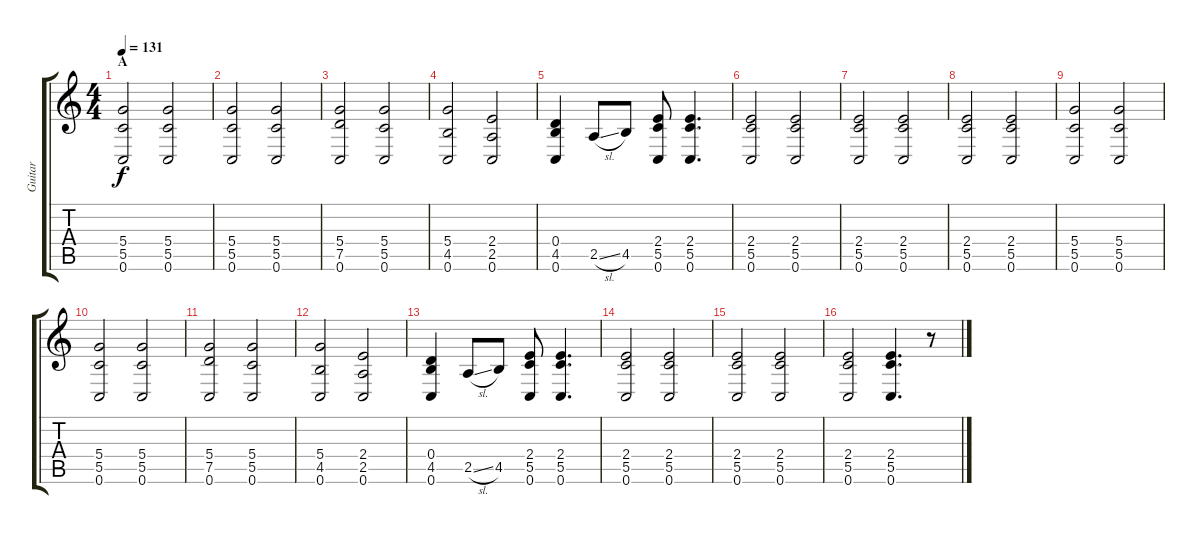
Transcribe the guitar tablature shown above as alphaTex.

\track ("Guitar" "Guitar") {instrument distortionguitar}
\staff {score tabs}
\tuning (G4 E4 A3 D3 G2 C2) {hide}
\ts (4 4)
\section ("" "A")
\tempo 131
\clef g2
\ks c
(5.4 5.5 0.6).2{dy f instrument distortionguitar} (5.4 5.5 0.6).2 |
(5.4 5.5 0.6).2 (5.4 5.5 0.6).2 |
(5.4 7.5 0.6).2 (5.4 5.5 0.6).2 |
(5.4 4.5 0.6).2 (2.4 2.5 0.6).2 |
(0.4 4.5 0.6).4 2.5{sl}.8 4.5.8 (2.4 5.5 0.6).8 (2.4 5.5 0.6).4{d} |
(2.4 5.5 0.6).2 (2.4 5.5 0.6).2 |
(2.4 5.5 0.6).2 (2.4 5.5 0.6).2 |
(2.4 5.5 0.6).2 (2.4 5.5 0.6).2 |
(5.4 5.5 0.6).2 (5.4 5.5 0.6).2 |
(5.4 5.5 0.6).2 (5.4 5.5 0.6).2 |
(5.4 7.5 0.6).2 (5.4 5.5 0.6).2 |
(5.4 4.5 0.6).2 (2.4 2.5 0.6).2 |
(0.4 4.5 0.6).4 2.5{sl}.8 4.5.8 (2.4 5.5 0.6).8 (2.4 5.5 0.6).4{d} |
(2.4 5.5 0.6).2 (2.4 5.5 0.6).2 |
(2.4 5.5 0.6).2 (2.4 5.5 0.6).2 |
(2.4 5.5 0.6).2 (2.4 5.5 0.6).4{d} r.8
